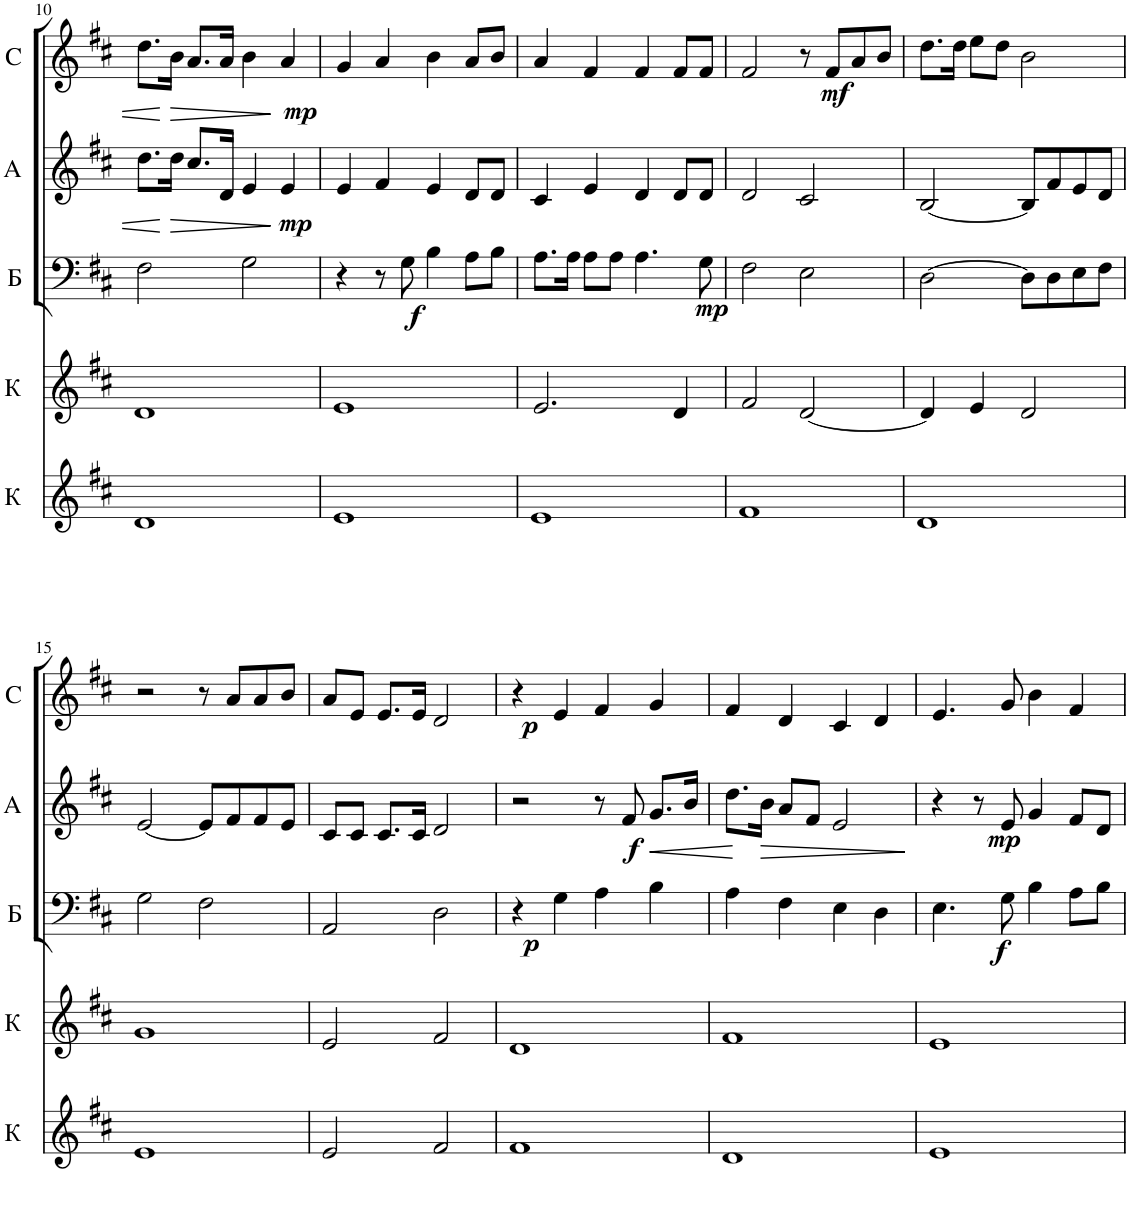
**kern	**kern	**kern	**dynam	**kern	**dynam	**kern	**dynam
*part5	*part4	*part3	*part3	*part2	*part2	*part1	*part1
*staff5	*staff4	*staff3	*staff3	*staff2	*staff2	*staff1	*staff1
*I"Склянки	*I"Склянки импортные	*I"Мудрец (Б)	*	*I"Купец (А)	*	*I"Чудак (С)	*
!!LO:PB:g=z
*clefG2	*clefG2	*clefF4	*	*clefG2	*	*clefG2	*
*k[f#c#]	*k[f#c#]	*k[f#c#]	*	*k[f#c#]	*	*k[f#c#]	*
*M4/4	*M4/4	*M4/4	*	*M4/4	*	*M4/4	*
=10	=10	=10	=10	=10	=10	=10	=10
1d	1d	2F#\	.	8.dd\L	.	8.dd\L	.
!	!	!	!	!	!LO:HP:b	!	!LO:HP:b
.	.	.	.	16dd\Jk	>	16b\Jk	>
.	.	.	.	8.cc#/L	.	8.a/L	.
.	.	.	.	16d/Jk	.	16a/Jk	.
.	.	2G\	.	4e/	.	4b\	.
!	!	!	!	!	!LO:DY:n=1:b	!	!LO:DY:n=1:b
.	.	.	.	4e/	] mp	4a/	] mp
=11	=11	=11	=11	=11	=11	=11	=11
1e	1e	4r	.	4e/	.	4g/	.
.	.	8r	.	4f#/	.	4a/	.
!	!	!	!LO:DY:b	!	!	!	!
.	.	8G\	f	.	.	.	.
.	.	4B\	.	4e/	.	4b\	.
.	.	8A\L	.	8d/L	.	8a/L	.
.	.	8B\J	.	8d/J	.	8b/J	.
=12	=12	=12	=12	=12	=12	=12	=12
1e	2.e/	8.A\L	.	4c#/	.	4a/	.
.	.	16A\Jk	.	.	.	.	.
.	.	8A\L	.	4e/	.	4f#/	.
.	.	8A\J	.	.	.	.	.
.	.	4.A\	.	4d/	.	4f#/	.
.	4d/	.	.	8d/L	.	8f#/L	.
!	!	!	!LO:DY:b	!	!	!	!
.	.	8G\	mp	8d/J	.	8f#/J	.
=13	=13	=13	=13	=13	=13	=13	=13
1f#	2f#/	2F#\	.	2d/	.	2f#/	.
.	[2d/	2E\	.	2c#/	.	8r	.
!	!	!	!	!	!	!	!LO:DY:b
.	.	.	.	.	.	8f#/L	mf
.	.	.	.	.	.	8a/	.
.	.	.	.	.	.	8b/J	.
=14	=14	=14	=14	=14	=14	=14	=14
1d	4d/]	[2D\	.	[2B/	.	8.dd\L	.
.	.	.	.	.	.	16dd\Jk	.
.	4e/	.	.	.	.	8ee\L	.
.	.	.	.	.	.	8dd\J	.
.	2d/	8D\L]	.	8B/L]	.	2b\	.
.	.	8D\	.	8f#/	.	.	.
.	.	8E\	.	8e/	.	.	.
.	.	8F#\J	.	8d/J	.	.	.
!!LO:LB:g=z
=15	=15	=15	=15	=15	=15	=15	=15
1e	1g	2G\	.	[2e/	.	2r	.
.	.	2F#\	.	8e/L]	.	8r	.
.	.	.	.	8f#/	.	8a/L	.
.	.	.	.	8f#/	.	8a/	.
.	.	.	.	8e/J	.	8b/J	.
=16	=16	=16	=16	=16	=16	=16	=16
2e/	2e/	2AA/	.	8c#/L	.	8a/L	.
.	.	.	.	8c#/J	.	8e/J	.
.	.	.	.	8.c#/L	.	8.e/L	.
.	.	.	.	16c#/Jk	.	16e/Jk	.
2f#/	2f#/	2D\	.	2d/	.	2d/	.
=17	=17	=17	=17	=17	=17	=17	=17
!	!	!	!LO:DY:b	!	!	!	!LO:DY:b
1f#	1d	4r	p	2r	.	4r	p
.	.	4G\	.	.	.	4e/	.
.	.	4A\	.	8r	.	4f#/	.
!	!	!	!	!	!LO:HP:b	!	!
!	!	!	!	!	!LO:DY:n=1:b	!	!
.	.	.	.	8f#/	< f	.	.
.	.	4B\	.	8.g/L	.	4g/	.
.	.	.	.	16b/Jk	.	.	.
=18	=18	=18	=18	=18	=18	=18	=18
1d	1f#	4A\	.	8.dd\L	.	4f#/	.
!	!	!	!	!	!LO:HP:n=1:b	!	!
.	.	.	.	16b\Jk	[ >	.	.
.	.	4F#\	.	8a/L	.	4d/	.
.	.	.	.	8f#/J	.	.	.
.	.	4E\	.	2e/	.	4c#/	.
.	.	4D\	.	.	.	4d/	.
.	.	.	.	.	]	.	.
=19	=19	=19	=19	=19	=19	=19	=19
1e	1e	4.E\	.	4r	.	4.e/	.
.	.	.	.	8r	.	.	.
!	!	!	!LO:DY:b	!	!LO:DY:b	!	!
.	.	8G\	f	8e/	mp	8g/	.
.	.	4B\	.	4g/	.	4b\	.
.	.	8A\L	.	8f#/L	.	4f#/	.
.	.	8B\J	.	8d/J	.	.	.
=	=	=	=	=	=	=	=
*-	*-	*-	*-	*-	*-	*-	*-
